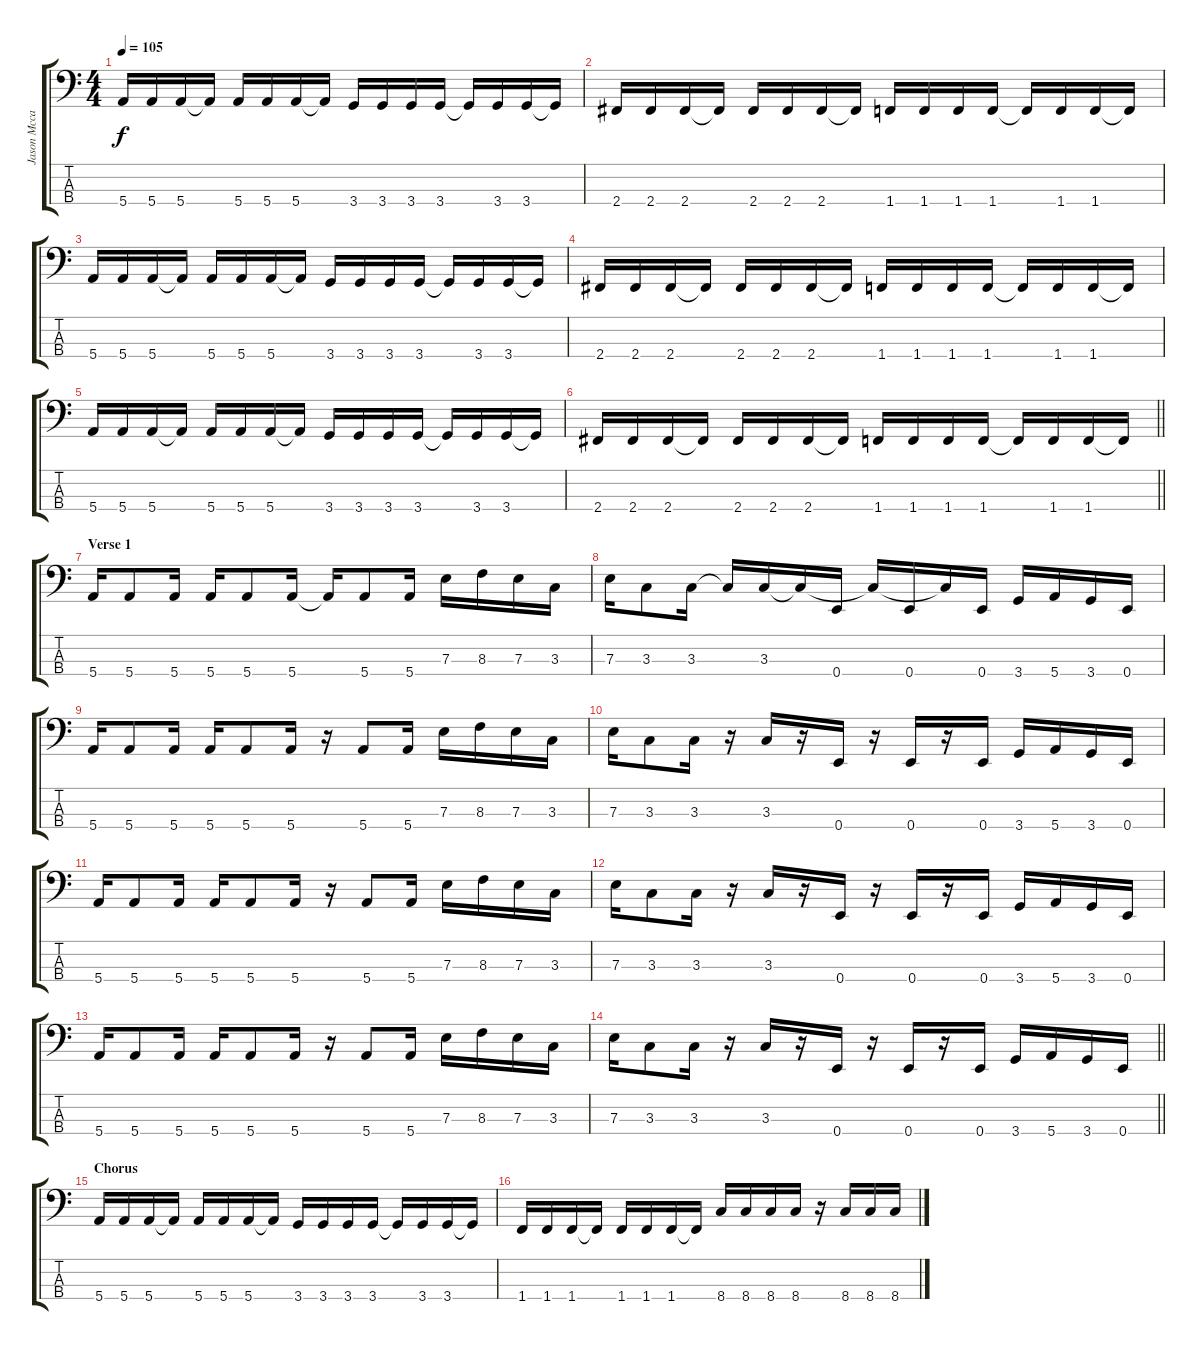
\track ("Jason Mccaslin" "Jason Mcca") {instrument electricbasspick}
\staff {score tabs}
\tuning (G2 D2 A1 E1) {hide}
\ts (4 4)
\tempo 105
\clef f4
\ks c
5.4.16{dy f} 5.4.16 5.4.16 5.4{t}.16 5.4.16 5.4.16 5.4.16 5.4{t}.16 3.4.16 3.4.16 3.4.16 3.4.16 3.4{t}.16 3.4.16 3.4.16 3.4{t}.16 |
2.4.16 2.4.16 2.4.16 2.4{t}.16 2.4.16 2.4.16 2.4.16 2.4{t}.16 1.4.16 1.4.16 1.4.16 1.4.16 1.4{t}.16 1.4.16 1.4.16 1.4{t}.16 |
5.4.16 5.4.16 5.4.16 5.4{t}.16 5.4.16 5.4.16 5.4.16 5.4{t}.16 3.4.16 3.4.16 3.4.16 3.4.16 3.4{t}.16 3.4.16 3.4.16 3.4{t}.16 |
2.4.16 2.4.16 2.4.16 2.4{t}.16 2.4.16 2.4.16 2.4.16 2.4{t}.16 1.4.16 1.4.16 1.4.16 1.4.16 1.4{t}.16 1.4.16 1.4.16 1.4{t}.16 |
5.4.16 5.4.16 5.4.16 5.4{t}.16 5.4.16 5.4.16 5.4.16 5.4{t}.16 3.4.16 3.4.16 3.4.16 3.4.16 3.4{t}.16 3.4.16 3.4.16 3.4{t}.16 |
\barLineRight lightlight
2.4.16 2.4.16 2.4.16 2.4{t}.16 2.4.16 2.4.16 2.4.16 2.4{t}.16 1.4.16 1.4.16 1.4.16 1.4.16 1.4{t}.16 1.4.16 1.4.16 1.4{t}.16 |
\section ("" "Verse 1")
5.4.16 5.4.8 5.4.16 5.4.16 5.4.8 5.4.16 5.4{t}.16 5.4.8 5.4.16 7.3.16 8.3.16 7.3.16 3.3.16 |
7.3.16 3.3.8 3.3.16 3.3{t}.16 3.3.16 3.3{t}.16 0.4.16 3.3{t}.16 0.4.16 3.3{t}.16 0.4.16 3.4.16 5.4.16 3.4.16 0.4.16 |
5.4.16 5.4.8 5.4.16 5.4.16 5.4.8 5.4.16 r.16 5.4.8 5.4.16 7.3.16 8.3.16 7.3.16 3.3.16 |
7.3.16 3.3.8 3.3.16 r.16 3.3.16 r.16 0.4.16 r.16 0.4.16 r.16 0.4.16 3.4.16 5.4.16 3.4.16 0.4.16 |
5.4.16 5.4.8 5.4.16 5.4.16 5.4.8 5.4.16 r.16 5.4.8 5.4.16 7.3.16 8.3.16 7.3.16 3.3.16 |
7.3.16 3.3.8 3.3.16 r.16 3.3.16 r.16 0.4.16 r.16 0.4.16 r.16 0.4.16 3.4.16 5.4.16 3.4.16 0.4.16 |
5.4.16 5.4.8 5.4.16 5.4.16 5.4.8 5.4.16 r.16 5.4.8 5.4.16 7.3.16 8.3.16 7.3.16 3.3.16 |
\barLineRight lightlight
7.3.16 3.3.8 3.3.16 r.16 3.3.16 r.16 0.4.16 r.16 0.4.16 r.16 0.4.16 3.4.16 5.4.16 3.4.16 0.4.16 |
\section ("" "Chorus ")
5.4.16 5.4.16 5.4.16 5.4{t}.16 5.4.16 5.4.16 5.4.16 5.4{t}.16 3.4.16 3.4.16 3.4.16 3.4.16 3.4{t}.16 3.4.16 3.4.16 3.4{t}.16 |
1.4.16 1.4.16 1.4.16 1.4{t}.16 1.4.16 1.4.16 1.4.16 1.4{t}.16 8.4.16 8.4.16 8.4.16 8.4.16 r.16 8.4.16 8.4.16 8.4.16
